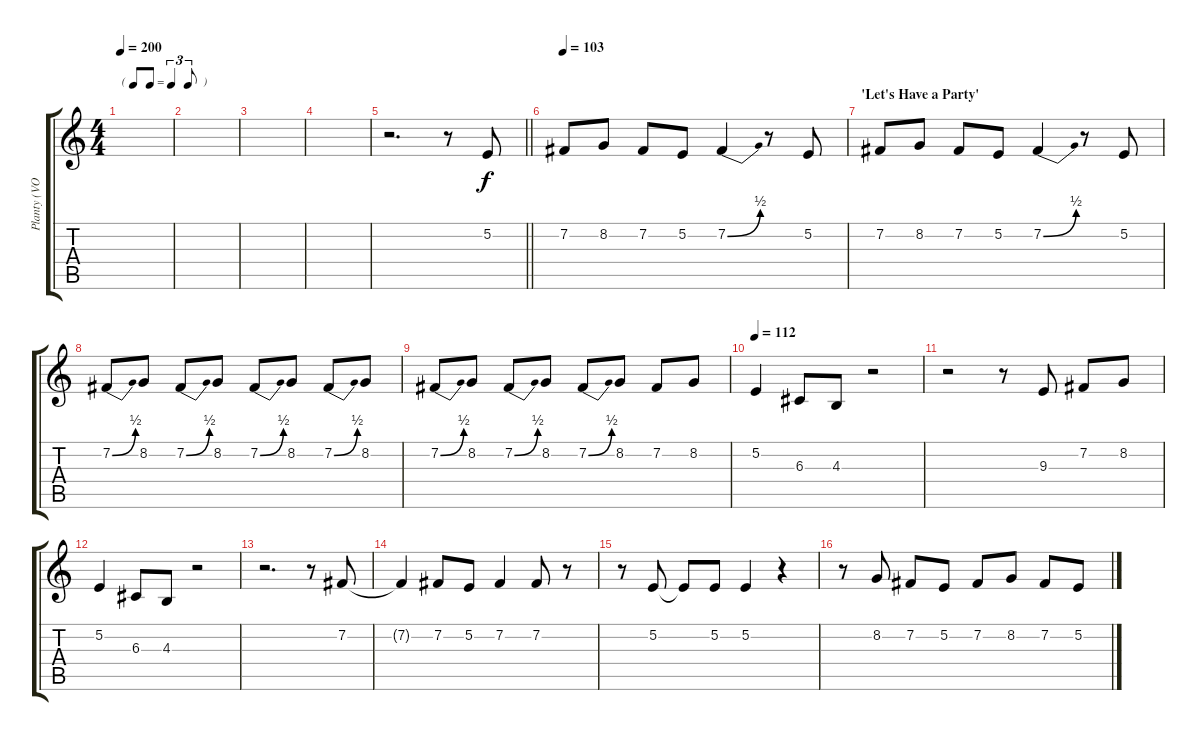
\track ("Planty (VOCALS)" "Planty (VO") {instrument flute}
\staff {score tabs}
\tuning (E4 B3 G3 D3 A2 E2) {hide}
\ts (4 4)
\tf triplet8th
\tempo 200
\clef g2
\ks c
|
|
|
|
\barLineRight lightlight
r.2{d} r.8 5.2.8 |
\tempo 103
7.2.8 8.2.8 7.2.8 5.2.8 7.2{be (bend 0 0 60 2)}.4 r.8 5.2.8 |
\section ("" "'Let's Have a Party'")
7.2.8 8.2.8 7.2.8 5.2.8 7.2{be (bend 0 0 60 2)}.4 r.8 5.2.8 |
7.2{be (bend 0 0 60 2)}.8 8.2.8 7.2{be (bend 0 0 60 2)}.8 8.2.8 7.2{be (bend 0 0 60 2)}.8 8.2.8 7.2{be (bend 0 0 60 2)}.8 8.2.8 |
7.2{be (bend 0 0 60 2)}.8 8.2.8 7.2{be (bend 0 0 60 2)}.8 8.2.8 7.2{be (bend 0 0 60 2)}.8 8.2.8 7.2.8 8.2.8 |
\tempo 112
5.2.4 6.3.8 4.3.8 r.2 |
r.2 r.8 9.3.8 7.2.8 8.2.8 |
5.2.4 6.3.8 4.3.8 r.2 |
r.2{d} r.8 7.2.8 |
7.2{t}.4 7.2.8 5.2.8 7.2.4 7.2.8 r.8 |
r.8 5.2.8 5.2{t}.8 5.2.8 5.2.4 r.4 |
r.8 8.2.8 7.2.8 5.2.8 7.2.8 8.2.8 7.2.8 5.2.8
